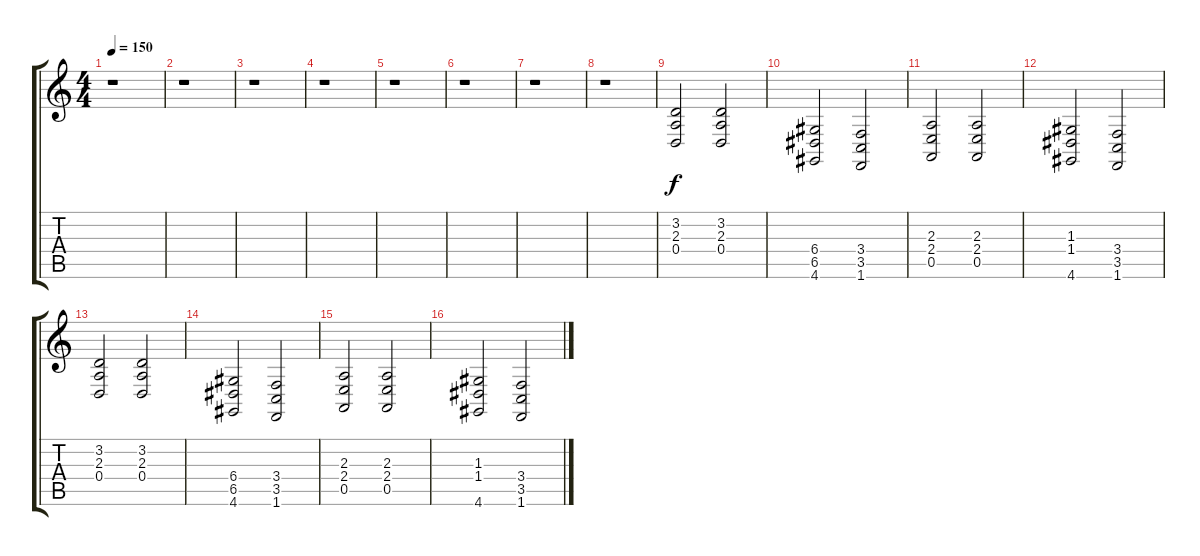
\track "" {instrument lead5charang}
\staff {score tabs}
\tuning (E4 B3 G3 D3 A2 E2) {hide}
\ts (4 4)
\tempo 150
\clef g2
\ks c
r.1{dy f} |
r.1 |
r.1 |
r.1 |
r.1 |
r.1 |
r.1 |
r.1 |
(3.2 2.3 0.4).2 (3.2 2.3 0.4).2 |
(6.4 6.5 4.6).2 (3.4 3.5 1.6).2 |
(2.3 2.4 0.5).2 (2.3 2.4 0.5).2 |
(1.3 1.4 4.6).2 (3.4 3.5 1.6).2 |
(3.2 2.3 0.4).2 (3.2 2.3 0.4).2 |
(6.4 6.5 4.6).2 (3.4 3.5 1.6).2 |
(2.3 2.4 0.5).2 (2.3 2.4 0.5).2 |
(1.3 1.4 4.6).2 (3.4 3.5 1.6).2
